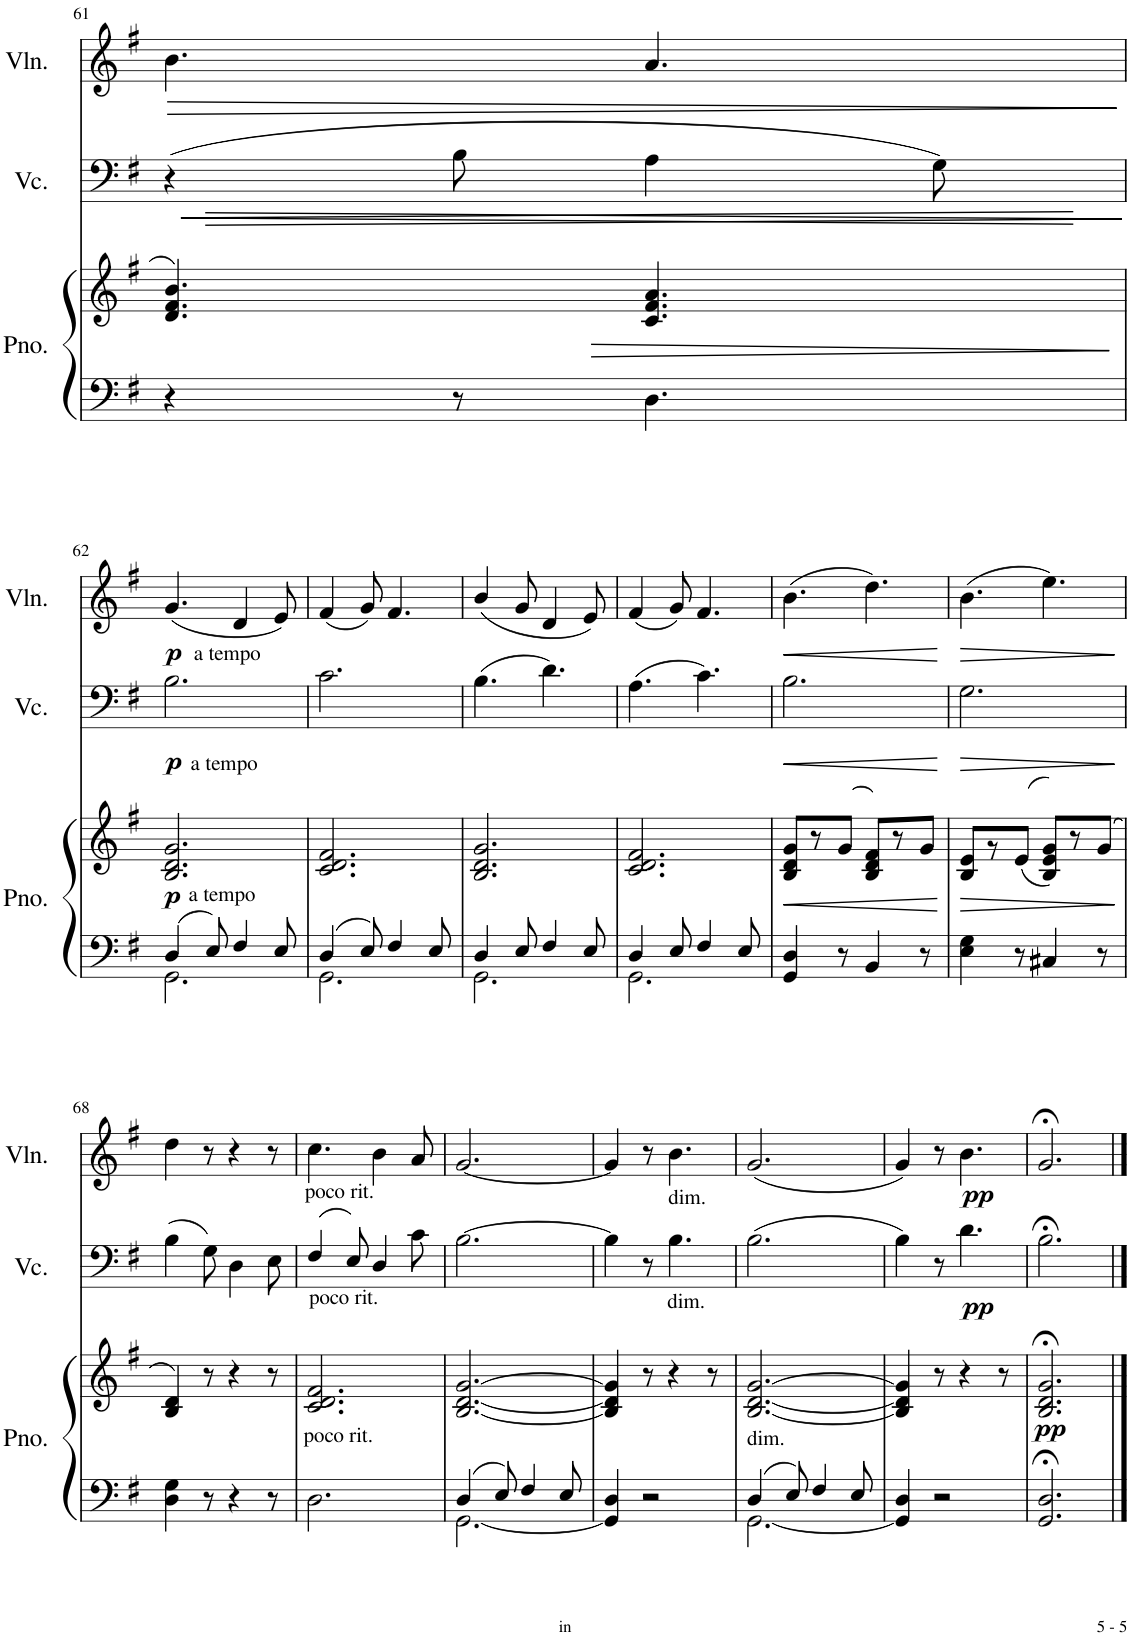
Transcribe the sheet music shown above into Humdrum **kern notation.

**kern	**kern	**dynam	**kern	**dynam	**kern	**dynam
*part3	*part3	*part3	*part2	*part2	*part1	*part1
*staff4	*staff3	*staff3/4	*staff2	*staff2	*staff1	*staff1
*I"Piano	*	*	*I"Violoncello	*	*I"Violin	*
*I'Pno.	*	*	*I'Vc.	*	*I'Vln.	*
!!LO:PB:g=z
*clefF4	*clefG2	*	*clefF4	*	*clefG2	*
*k[f#]	*k[f#]	*	*k[f#]	*	*k[f#]	*
*M6/8	*M6/8	*	*M6/8	*	*M6/8	*
=61	=61	=61	=61	=61	=61	=61
!	!	!	!	!LO:HP:b	!	!LO:HP:b
4r	4.d/ 4.f#/ 4.b/	.	(>4r	<	4.b\	>
!	!	!	!	!LO:HP:b	!	!
8r	.	.	8B\	>	.	.
!	!	!LO:HP:b	!	!	!	!
4.D\	4.c/ 4.f#/ 4.a/	>	4A\	.	4.a/	.
.	.	.	8G\)	.	.	.
.	.	]	.	[ ]	.	]
!!LO:LB:g=z
=62	=62	=62	=62	=62	=62	=62
*^	*	*	*	*	*	*
!	!	!	!	!	!	!LO:TX:b:t=a tempo	!
!	!	!	!	!LO:TX:b:t=a tempo	!	!	!
!	!	!LO:TX:b:t=a tempo	!	!	!	!	!
!	!	!	!LO:DY:b	!	!LO:DY:b	!	!LO:DY:b
4D/	2.GG\	2.B/ 2.d/ 2.g/	p	2.B\	p	(<4.g/	p
8E/	.	.	.	.	.	.	.
4F#/	.	.	.	.	.	4d/	.
8E/	.	.	.	.	.	8e/)	.
=63	=63	=63	=63	=63	=63	=63	=63
4D/	2.GG\	2.c/ 2.d/ 2.f#/	.	2.c\	.	(4f#/	.
8E/	.	.	.	.	.	8g/)	.
4F#/	.	.	.	.	.	4.f#/	.
8E/	.	.	.	.	.	.	.
=64	=64	=64	=64	=64	=64	=64	=64
4D/	2.GG\	2.B/ 2.d/ 2.g/	.	(4.B\	.	(<4b/	.
8E/	.	.	.	.	.	8g/	.
4F#/	.	.	.	4.d\)	.	4d/	.
8E/	.	.	.	.	.	8e/)	.
=65	=65	=65	=65	=65	=65	=65	=65
4D/	2.GG\	2.c/ 2.d/ 2.f#/	.	(4.A\	.	(4f#/	.
8E/	.	.	.	.	.	8g/)	.
4F#/	.	.	.	4.c\)	.	4.f#/	.
8E/	.	.	.	.	.	.	.
*v	*v	*	*	*	*	*	*
=66	=66	=66	=66	=66	=66	=66
!	!	!LO:HP:b	!	!LO:HP:b	!	!LO:HP:b
4GG/ 4D/	8B/ 8d/ 8g/L	<	2.B\	<	(4.b\	<
.	8r	.	.	.	.	.
8r	(>8g/J	.	.	.	.	.
4BB/	8B/ 8d/ 8f#/L)	.	.	.	4.dd\)	.
.	8r	.	.	.	.	.
8r	8g/J	.	.	.	.	.
.	.	[	.	[	.	[
=67	=67	=67	=67	=67	=67	=67
!	!	!LO:HP:b	!	!LO:HP:b	!	!LO:HP:b
4E\ 4G\	8B/ 8e/L	>	2.G\	>	(4.b\	>
.	8r	.	.	.	.	.
8r	(>(8e/J	.	.	.	.	.
4C#X/	8B/ 8e/ 8g/L))	.	.	.	4.ee\)	.
.	8r	.	.	.	.	.
8r	(>8g/J	.	.	.	.	.
.	.	]	.	]	.	]
!!LO:LB:g=z
=68	=68	=68	=68	=68	=68	=68
4D\ 4G\	4B/ 4d/)	.	(>4B\	.	4dd\	.
8r	8r	.	8G\)	.	8r	.
4r	4r	.	4D\	.	4r	.
8r	8r	.	8E\	.	8r	.
=69	=69	=69	=69	=69	=69	=69
!	!	!	!	!	!LO:TX:b:t=poco rit.	!
!	!	!	!LO:TX:b:t=poco rit.	!	!	!
!	!LO:TX:b:t=poco rit.	!	!	!	!	!
2.D\	2.c/ 2.d/ 2.f#/	.	(>4F#/	.	4.cc\	.
.	.	.	8E/)	.	.	.
.	.	.	4D/	.	4b\	.
.	.	.	8c\	.	8a/	.
=70	=70	=70	=70	=70	=70	=70
*^	*	*	*	*	*	*
4D/	[2.GG\	[2.B/ [2.d/ [2.g/	.	[2.B\	.	[2.g/	.
8E/	.	.	.	.	.	.	.
4F#/	.	.	.	.	.	.	.
8E/	.	.	.	.	.	.	.
*v	*v	*	*	*	*	*	*
=71	=71	=71	=71	=71	=71	=71
4GG/] 4D/	4B/] 4d/] 4g/]	.	4B\]	.	4g/]	.
2r	8r	.	8r	.	8r	.
!	!	!	!	!	!LO:TX:b:t=dim.	!
!	!	!	!LO:TX:b:t=dim.	!	!	!
.	4r	.	4.B\	.	4.b\	.
.	8r	.	.	.	.	.
=72	=72	=72	=72	=72	=72	=72
*^	*	*	*	*	*	*
!	!	!LO:TX:b:t=dim.	!	!	!	!	!
4D/	[2.GG\	[2.B/ [2.d/ [2.g/	.	(2.B\	.	(2.g/	.
8E/	.	.	.	.	.	.	.
4F#/	.	.	.	.	.	.	.
8E/	.	.	.	.	.	.	.
*v	*v	*	*	*	*	*	*
=73	=73	=73	=73	=73	=73	=73
4GG/] 4D/	4B/] 4d/] 4g/]	.	4B\)	.	4g/)	.
2r	8r	.	8r	.	8r	.
!	!	!	!	!LO:DY:b	!	!LO:DY:b
.	4r	.	4.d\	pp	4.b\	pp
.	8r	.	.	.	.	.
=74	=74	=74	=74	=74	=74	=74
!	!	!LO:DY:b	!	!	!	!
2.GG/;< 2.D/;<	2.B/;< 2.d/;< 2.g/;<	pp	2.B;<\	.	2.g;</	.
==	==	==	==	==	==	==
*-	*-	*-	*-	*-	*-	*-
